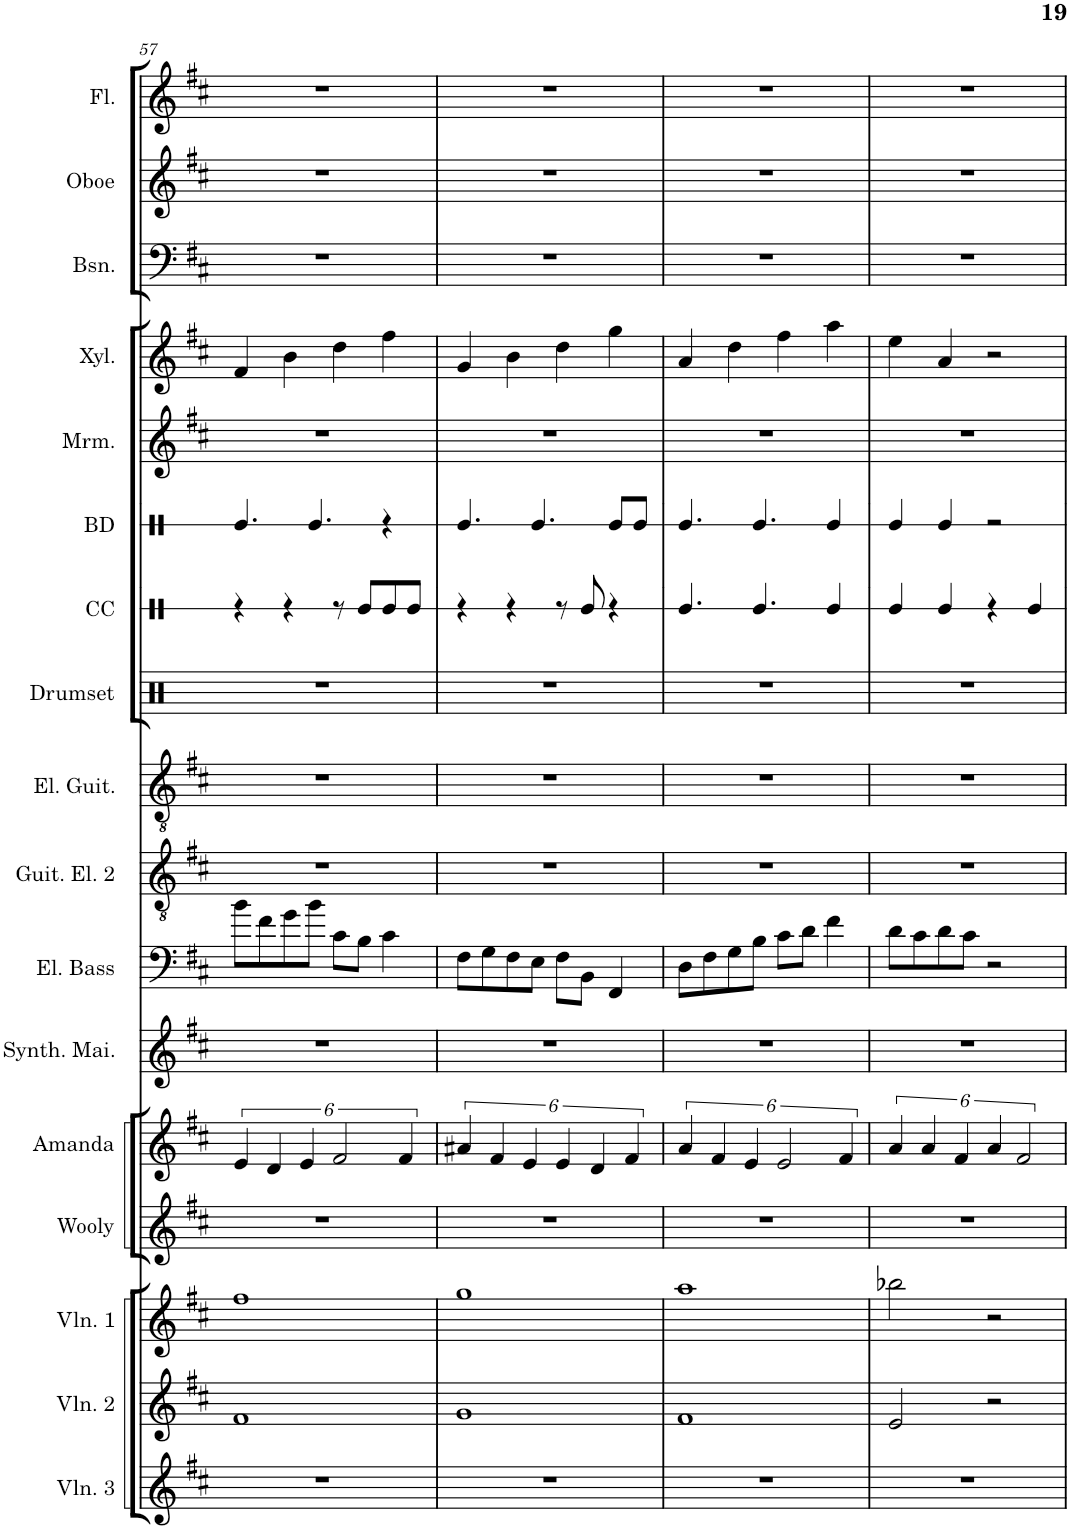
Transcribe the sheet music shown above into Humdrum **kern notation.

**kern	**kern	**kern	**kern	**kern	**kern	**kern	**kern	**kern	**kern	**kern	**kern	**kern	**kern	**kern	**kern	**kern
*part17	*part16	*part15	*part14	*part13	*part12	*part11	*part10	*part9	*part8	*part7	*part6	*part5	*part4	*part3	*part2	*part1
*staff17	*staff16	*staff15	*staff14	*staff13	*staff12	*staff11	*staff10	*staff9	*staff8	*staff7	*staff6	*staff5	*staff4	*staff3	*staff2	*staff1
*I"Violon 3	*I"Violon 2	*I"Violon 1	*I"Wooly	*I"Amanda	*I"Synthesizer	*I"Electric Bass	*I"Electric Guitar 2	*I"Electric Guitar	*I"Drumset	*I"Snare Drum	*I"Bass Drum	*I"Marimba	*I"Xylophone	*I"Bassoon	*I"Oboe	*I"Flute
*I'Vln. 3	*I'Vln. 2	*I'Vln. 1	*I'Wooly	*I'Amanda	*	*I'El. Bass	*	*I'El. Guit.	*I'Drumset	*	*I'BD	*I'Mrm.	*I'Xyl.	*I'Bsn.	*I'Oboe	*I'Fl.
!!LO:PB:g=z
*clefG2	*clefG2	*clefG2	*clefG2	*clefG2	*clefG2	*clefF4	*clefGv2	*clefGv2	*clefX	*clefX	*clefX	*clefG2	*clefG2	*clefF4	*clefG2	*clefG2
*	*	*	*	*	*	*Trd7c12	*	*	*	*	*	*	*Trd-7c-12	*	*	*
*k[f#c#]	*k[f#c#]	*k[f#c#]	*k[f#c#]	*k[f#c#]	*k[f#c#]	*k[f#c#]	*k[f#c#]	*k[f#c#]	*k[]	*k[]	*k[]	*k[f#c#]	*k[f#c#]	*k[f#c#]	*k[f#c#]	*k[f#c#]
*M4/4	*M4/4	*M4/4	*M4/4	*M4/4	*M4/4	*M4/4	*M4/4	*M4/4	*M4/4	*M4/4	*M4/4	*M4/4	*M4/4	*M4/4	*M4/4	*M4/4
=57	=57	=57	=57	=57	=57	=57	=57	=57	=57	=57	=57	=57	=57	=57	=57	=57
1r	1f#	1ff#	1r	6e/	1r	8b\L	1r	1r	1r	4r	4.Re/	1r	4f#/	1r	1r	1r
.	.	.	.	.	.	8f#\	.	.	.	.	.	.	.	.	.	.
.	.	.	.	6d/	.	.	.	.	.	.	.	.	.	.	.	.
.	.	.	.	.	.	8g\	.	.	.	4r	.	.	4b\	.	.	.
.	.	.	.	6e/	.	.	.	.	.	.	.	.	.	.	.	.
.	.	.	.	.	.	8b\J	.	.	.	.	4.Re/	.	.	.	.	.
.	.	.	.	3f#/	.	8c#\L	.	.	.	8r	.	.	4dd\	.	.	.
.	.	.	.	.	.	8B\J	.	.	.	8Re/L	.	.	.	.	.	.
.	.	.	.	.	.	4c#\	.	.	.	8Re/	4r	.	4ff#\	.	.	.
.	.	.	.	6f#/	.	.	.	.	.	.	.	.	.	.	.	.
.	.	.	.	.	.	.	.	.	.	8Re/J	.	.	.	.	.	.
=58	=58	=58	=58	=58	=58	=58	=58	=58	=58	=58	=58	=58	=58	=58	=58	=58
1r	1g	1gg	1r	6a#X/	1r	8F#\L	1r	1r	1r	4r	4.Re/	1r	4g/	1r	1r	1r
.	.	.	.	.	.	8G\	.	.	.	.	.	.	.	.	.	.
.	.	.	.	6f#/	.	.	.	.	.	.	.	.	.	.	.	.
.	.	.	.	.	.	8F#\	.	.	.	4r	.	.	4b\	.	.	.
.	.	.	.	6e/	.	.	.	.	.	.	.	.	.	.	.	.
.	.	.	.	.	.	8E\J	.	.	.	.	4.Re/	.	.	.	.	.
.	.	.	.	6e/	.	8F#\L	.	.	.	8r	.	.	4dd\	.	.	.
.	.	.	.	.	.	8BB\J	.	.	.	8Re/	.	.	.	.	.	.
.	.	.	.	6d/	.	.	.	.	.	.	.	.	.	.	.	.
.	.	.	.	.	.	4FF#/	.	.	.	4r	8Re/L	.	4gg\	.	.	.
.	.	.	.	6f#/	.	.	.	.	.	.	.	.	.	.	.	.
.	.	.	.	.	.	.	.	.	.	.	8Re/J	.	.	.	.	.
=59	=59	=59	=59	=59	=59	=59	=59	=59	=59	=59	=59	=59	=59	=59	=59	=59
1r	1f#	1aa	1r	6a/	1r	8D\L	1r	1r	1r	4.Re/	4.Re/	1r	4a/	1r	1r	1r
.	.	.	.	.	.	8F#\	.	.	.	.	.	.	.	.	.	.
.	.	.	.	6f#/	.	.	.	.	.	.	.	.	.	.	.	.
.	.	.	.	.	.	8G\	.	.	.	.	.	.	4dd\	.	.	.
.	.	.	.	6e/	.	.	.	.	.	.	.	.	.	.	.	.
.	.	.	.	.	.	8B\J	.	.	.	4.Re/	4.Re/	.	.	.	.	.
.	.	.	.	3e/	.	8c#\L	.	.	.	.	.	.	4ff#\	.	.	.
.	.	.	.	.	.	8d\J	.	.	.	.	.	.	.	.	.	.
.	.	.	.	.	.	4f#\	.	.	.	4Re/	4Re/	.	4aa\	.	.	.
.	.	.	.	6f#/	.	.	.	.	.	.	.	.	.	.	.	.
=60	=60	=60	=60	=60	=60	=60	=60	=60	=60	=60	=60	=60	=60	=60	=60	=60
1r	2e/	2bb-X\	1r	6a/	1r	8d\L	1r	1r	1r	4Re/	4Re/	1r	4ee\	1r	1r	1r
.	.	.	.	.	.	8c#\	.	.	.	.	.	.	.	.	.	.
.	.	.	.	6a/	.	.	.	.	.	.	.	.	.	.	.	.
.	.	.	.	.	.	8d\	.	.	.	4Re/	4Re/	.	4a/	.	.	.
.	.	.	.	6f#/	.	.	.	.	.	.	.	.	.	.	.	.
.	.	.	.	.	.	8c#\J	.	.	.	.	.	.	.	.	.	.
.	2r	2r	.	6a/	.	2r	.	.	.	4r	2r	.	2r	.	.	.
.	.	.	.	3f#/	.	.	.	.	.	.	.	.	.	.	.	.
.	.	.	.	.	.	.	.	.	.	4Re/	.	.	.	.	.	.
=	=	=	=	=	=	=	=	=	=	=	=	=	=	=	=	=
*-	*-	*-	*-	*-	*-	*-	*-	*-	*-	*-	*-	*-	*-	*-	*-	*-
